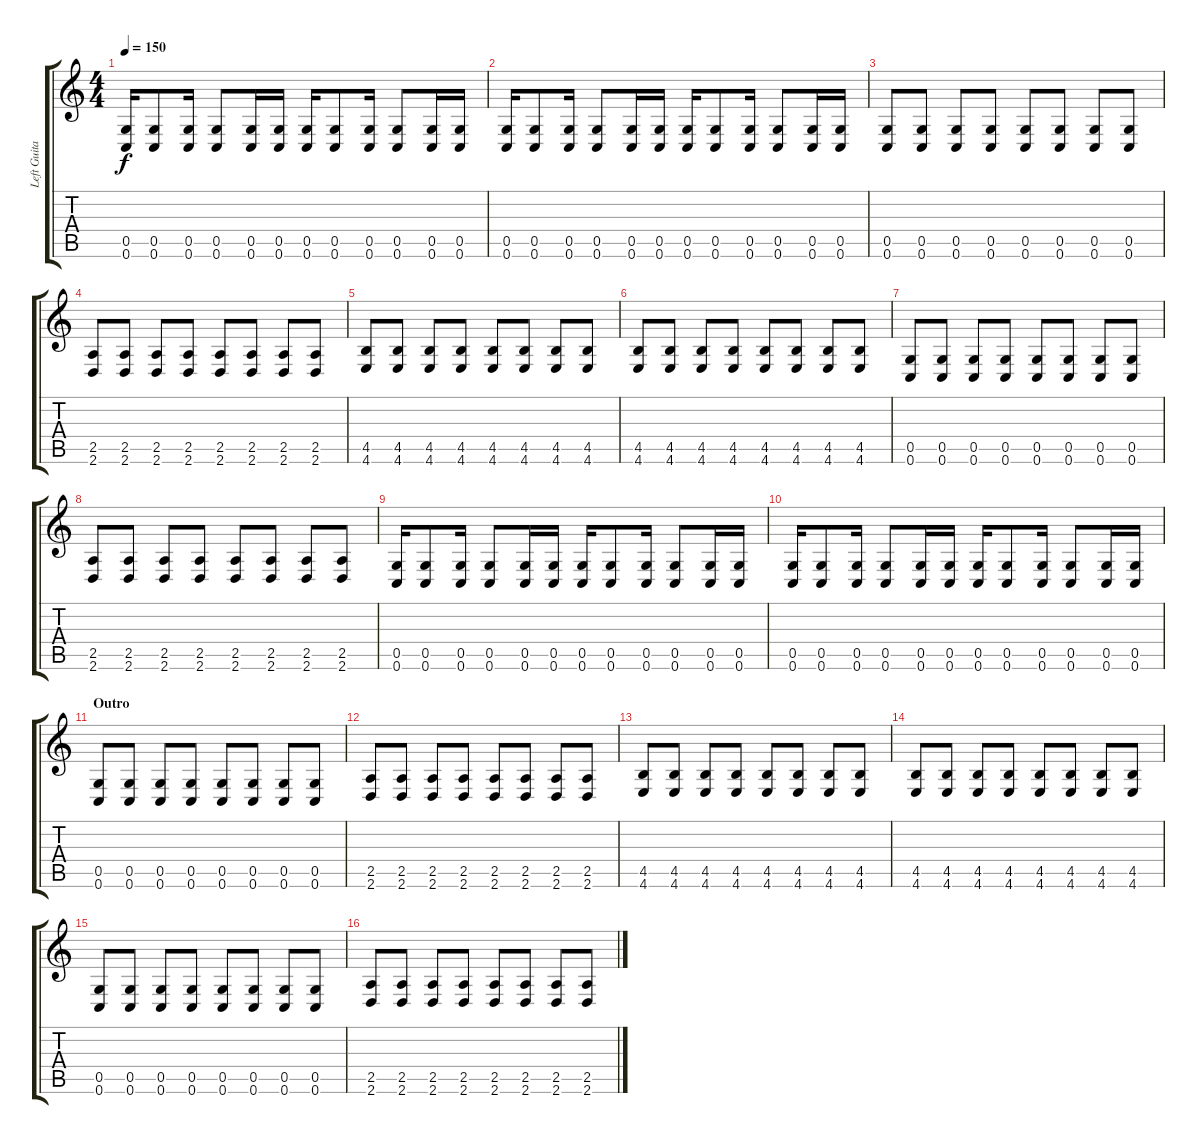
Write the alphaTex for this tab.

\track ("Left Guitar" "Left Guita") {instrument distortionguitar}
\staff {score tabs}
\tuning (D4 A3 F3 C3 G2 C2) {hide}
\ts (4 4)
\tempo 150
\clef g2
\ks c
(0.5 0.6).16{dy f} (0.5 0.6).8 (0.5 0.6).16 (0.5 0.6).8 (0.5 0.6).16 (0.5 0.6).16 (0.5 0.6).16 (0.5 0.6).8 (0.5 0.6).16 (0.5 0.6).8 (0.5 0.6).16 (0.5 0.6).16 |
(0.5 0.6).16 (0.5 0.6).8 (0.5 0.6).16 (0.5 0.6).8 (0.5 0.6).16 (0.5 0.6).16 (0.5 0.6).16 (0.5 0.6).8 (0.5 0.6).16 (0.5 0.6).8 (0.5 0.6).16 (0.5 0.6).16 |
(0.5 0.6).8 (0.5 0.6).8 (0.5 0.6).8 (0.5 0.6).8 (0.5 0.6).8 (0.5 0.6).8 (0.5 0.6).8 (0.5 0.6).8 |
(2.5 2.6).8 (2.5 2.6).8 (2.5 2.6).8 (2.5 2.6).8 (2.5 2.6).8 (2.5 2.6).8 (2.5 2.6).8 (2.5 2.6).8 |
(4.5 4.6).8 (4.5 4.6).8 (4.5 4.6).8 (4.5 4.6).8 (4.5 4.6).8 (4.5 4.6).8 (4.5 4.6).8 (4.5 4.6).8 |
(4.5 4.6).8 (4.5 4.6).8 (4.5 4.6).8 (4.5 4.6).8 (4.5 4.6).8 (4.5 4.6).8 (4.5 4.6).8 (4.5 4.6).8 |
(0.5 0.6).8 (0.5 0.6).8 (0.5 0.6).8 (0.5 0.6).8 (0.5 0.6).8 (0.5 0.6).8 (0.5 0.6).8 (0.5 0.6).8 |
(2.5 2.6).8 (2.5 2.6).8 (2.5 2.6).8 (2.5 2.6).8 (2.5 2.6).8 (2.5 2.6).8 (2.5 2.6).8 (2.5 2.6).8 |
(0.5 0.6).16 (0.5 0.6).8 (0.5 0.6).16 (0.5 0.6).8 (0.5 0.6).16 (0.5 0.6).16 (0.5 0.6).16 (0.5 0.6).8 (0.5 0.6).16 (0.5 0.6).8 (0.5 0.6).16 (0.5 0.6).16 |
(0.5 0.6).16 (0.5 0.6).8 (0.5 0.6).16 (0.5 0.6).8 (0.5 0.6).16 (0.5 0.6).16 (0.5 0.6).16 (0.5 0.6).8 (0.5 0.6).16 (0.5 0.6).8 (0.5 0.6).16 (0.5 0.6).16 |
\section ("" "Outro")
(0.5 0.6).8 (0.5 0.6).8 (0.5 0.6).8 (0.5 0.6).8 (0.5 0.6).8 (0.5 0.6).8 (0.5 0.6).8 (0.5 0.6).8 |
(2.5 2.6).8 (2.5 2.6).8 (2.5 2.6).8 (2.5 2.6).8 (2.5 2.6).8 (2.5 2.6).8 (2.5 2.6).8 (2.5 2.6).8 |
(4.5 4.6).8 (4.5 4.6).8 (4.5 4.6).8 (4.5 4.6).8 (4.5 4.6).8 (4.5 4.6).8 (4.5 4.6).8 (4.5 4.6).8 |
(4.5 4.6).8 (4.5 4.6).8 (4.5 4.6).8 (4.5 4.6).8 (4.5 4.6).8 (4.5 4.6).8 (4.5 4.6).8 (4.5 4.6).8 |
(0.5 0.6).8 (0.5 0.6).8 (0.5 0.6).8 (0.5 0.6).8 (0.5 0.6).8 (0.5 0.6).8 (0.5 0.6).8 (0.5 0.6).8 |
(2.5 2.6).8 (2.5 2.6).8 (2.5 2.6).8 (2.5 2.6).8 (2.5 2.6).8 (2.5 2.6).8 (2.5 2.6).8 (2.5 2.6).8
